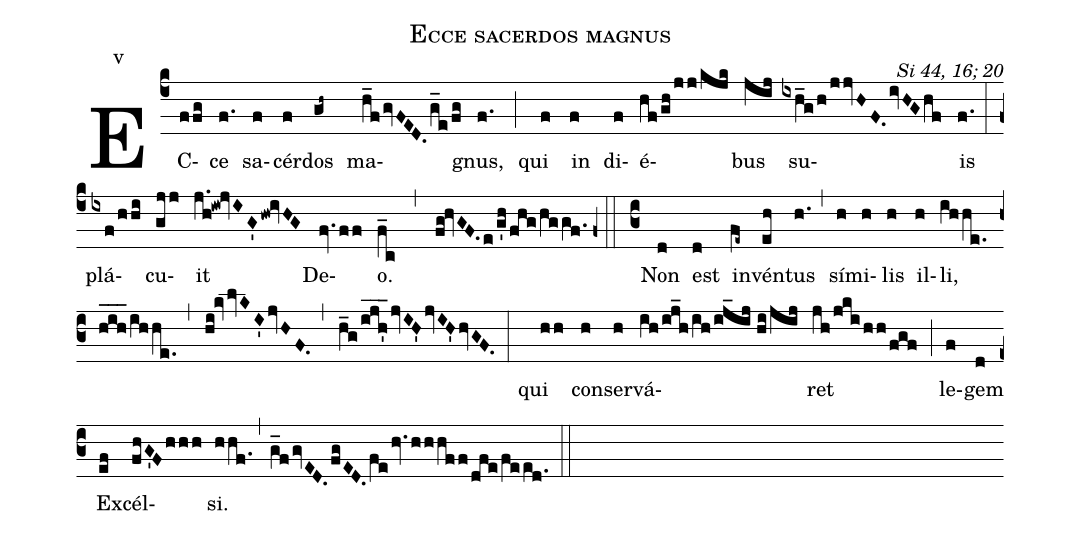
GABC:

name:Ecce sacerdos magnus;
commentary: Si 44, 16; 20;
mode:v;
%%
(c4) EC(ffg)ce(f.) sa(f)cér(f)dos(gh~) ma(h_f/gvFED.g_e/fg)gnus,(f.) (;) qui(f) in(f) di(f)é(hf/gh/jj/kjk)bus(jij) su(ixh_g/h/jjvHF.ivHGhf)is(f.) (:) plá(ixf/hhi)cu(gjj)it(j.h!iw!jvIG'/hw!ivHG) De(fv.ff)o.(f_c,fg!hvGF.e/g'h/fhg/hg/gf.f+) (::) (c3) Non(d) est(d) in(fe~)vén(eh)tus(h.) (,) sí(h)mi(h)lis(h) il(h)li,(ihhe./hih___/ihhe.,hi!kvlvKI'jvHF.,h_g/ijh'___jvIH'jvIH'hvGF.:) qui(hh) con(h)ser(h)vá(ih/ij_h/ih/ij_ij//hi/jij)ret(jh/jki/hh/fgf/) (;) le(f)gem(d) Ex(ef)cél(fhG'Fhhh)si.(hhf.,g_fgvED.fgED.fe/hv.hhhff/dfe/fe/ed.) (::)
